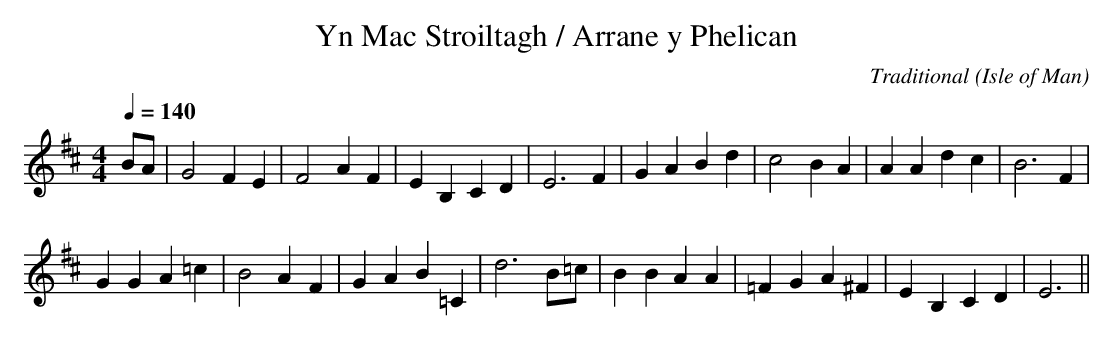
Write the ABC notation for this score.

X:1
T:Yn Mac Stroiltagh / Arrane y Phelican
C:Traditional
O:Isle of Man
M:4/4
L:1/4
Q:140
K:D
B/A/|G2 FE|F2 AF|EB, CD|E3 F|GA Bd|c2 BA|AA dc|B3 F|
GG A=c|B2 AF|GA B=C|d3 B/=c/|BB AA|=FG A^F|EB, CD|E3||
